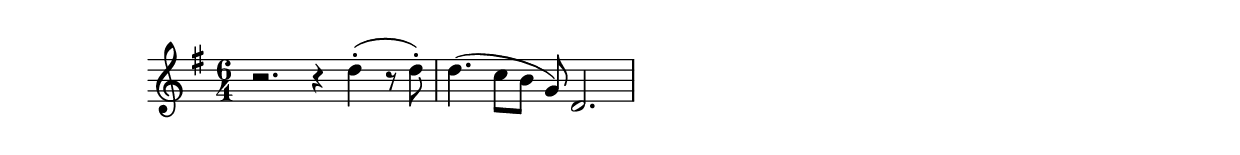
\relative d''
{
  \key g \major
  \time 6/4
  r2. r4 d-.( r8 d-.)
  d4.( c8[ b] g) d2.
}
